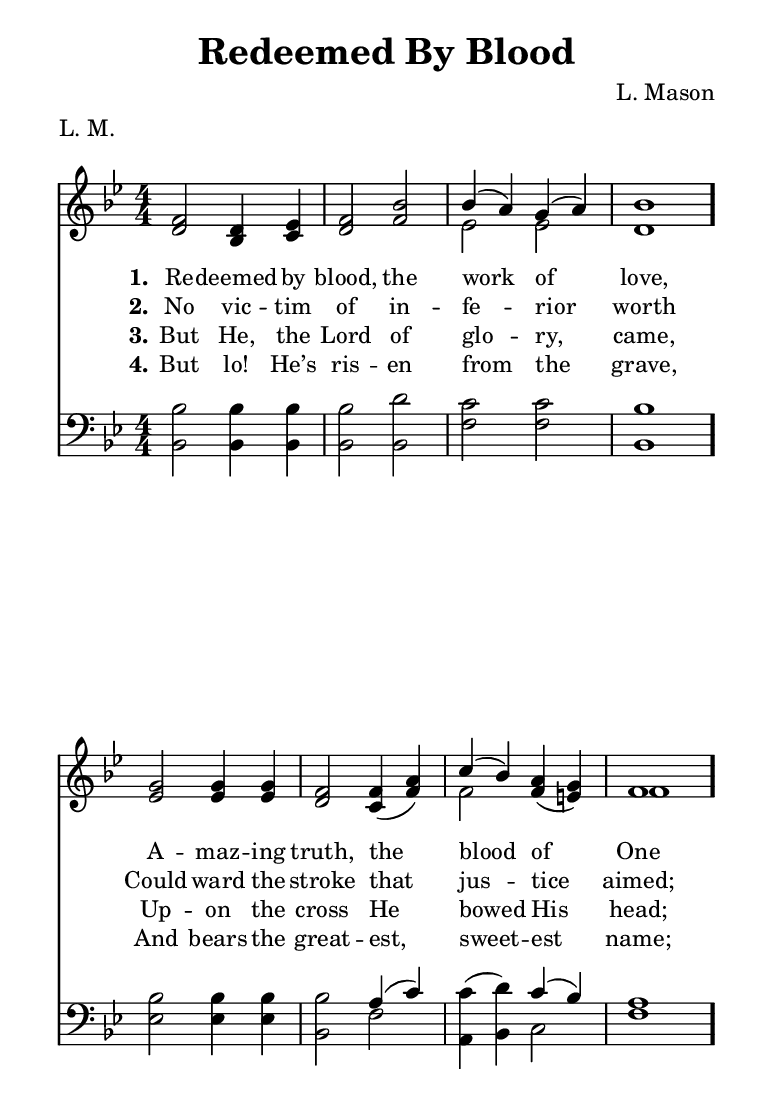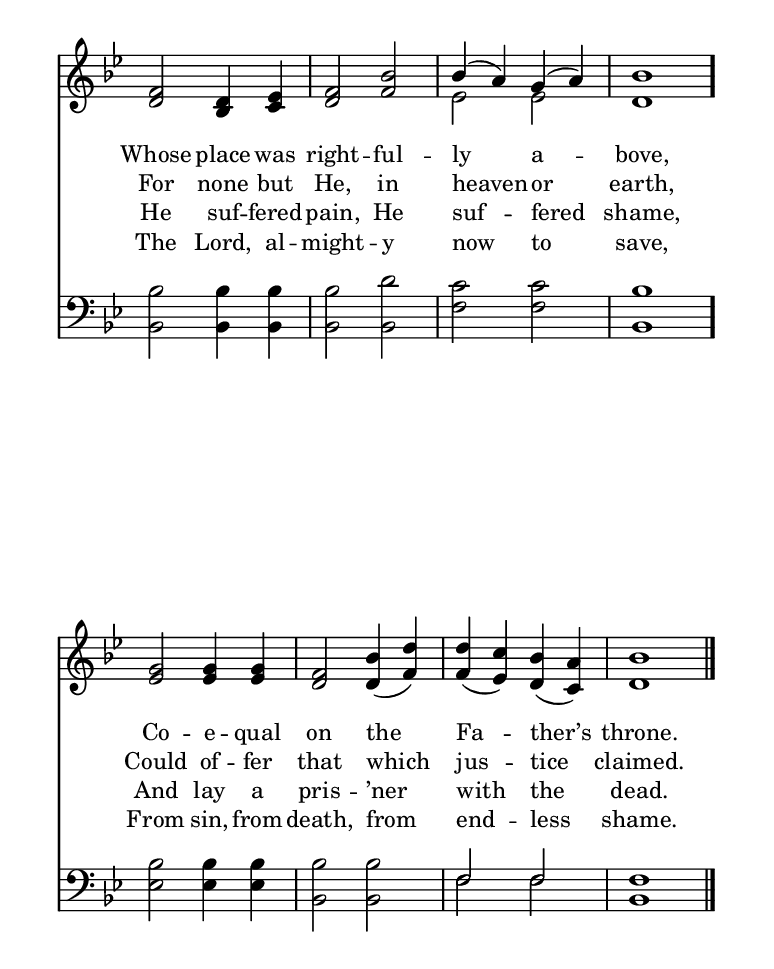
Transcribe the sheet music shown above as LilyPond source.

\include "common/global.ily"
\paper {
  \include "common/paper.ily"
  ragged-last-bottom = ##t
  systems-per-page = ##f
  system-count = #(cond (is-eogsized 2) (#t #f))
}

\header{
  %gospel
  hymnnumber = "9"
  title = "Redeemed By Blood"
  tunename = "Ernan"
  meter = "L. M."
  poet = ""
  composer = "L. Mason"
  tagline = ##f
}

patternA = { c2 c4 c4 | c2 c2 | c4( c4) c4( c4) | c1 } % Soprano lines 1, 3
patternB = { c2 c4 c4 | c2 c4( c4) | c4( c4) c4( c4) | c1 } % Soprano lines 2, 4 ; Alto line 4 ; Tenor line 2
patternC = { c2 c4 c4 | c2 c2 | c2 c2 | c1 } % Alto lines 1, 3 ; Tenor lines 1, 3, 4 ; Bass lines 1, 3, 4
patternD = { c2 c4 c4 | c2 c4( c4) | c2 c4( c4) | c1 } % Alto line 2
patternE = { c2 c4 c4 | c2 c2 | c4( c4) c2 | c1 } % Bass line 2

global = {
  \include "common/overrides.ily"
  \override Staff.TimeSignature.style = #'numbered
  \time 4/4
  \once \override Score.MetronomeMark.transparent = ##t
  \tempo 4 = 120
  \key bes \major
  \autoBeamOff
}

notesSoprano = {
\global
\relative c' {

  \changePitch \patternA { f d ees | f bes   | bes a g a | bes }
  \changePitch \patternB { g g g   | f f a   | c bes a g | f   }
  \changePitch \patternA { f d ees | f bes   | bes a g a | bes }
  \changePitch \patternB { g g g   | f bes d | d c bes a | bes }
	\bar "|."

}
}

notesAlto = {
\global
\relative e' {

  \changePitch \patternC { d bes c           | d f       | ees ees | d }
  \changePitch \patternD { ees ees ees       | d c f     | f f e   | f }
  \changePitch \patternC { d bes c           | d f       | ees ees | d }
  \changePitch \patternB { ees ees ees d d f | f ees d c | d       }

}
}

notesTenor = {
\global
\relative a {

  \changePitch \patternC { bes bes bes | bes d   | c c       | bes }
  \changePitch \patternB { bes bes bes | bes a c | c d c bes | a   }
  \changePitch \patternC { bes bes bes | bes d   | c c       | bes }
  \changePitch \patternC { bes bes bes | bes bes | f f       | f   }

}
}

notesBass = {
\global
\relative f {

  \changePitch \patternC { bes, bes bes | bes bes | f' f     | bes, }
  \changePitch \patternE { ees ees ees  | bes f'  | a, bes c | f    }
  \changePitch \patternC { bes, bes bes | bes bes | f' f     | bes, }
  \changePitch \patternC { ees ees ees  | bes bes | f' f     | bes, }

}
}

wordsA = \lyricmode {
\set stanza = "1."

  Re -- deemed by blood, the work of love, \bar "."
  A -- maz -- ing truth, the blood of One \bar "." \eogbreak
  Whose place was right -- ful -- ly a -- bove, \bar "."
  Co -- e -- qual on the Fa -- ther’s throne. \bar "."

}

wordsB = \lyricmode {
\set stanza = "2."

  No vic -- tim of in -- fe -- rior worth
  Could ward the stroke that jus -- tice aimed;
  For none but He, in heaven or earth,
  Could of -- fer that which jus -- tice claimed.
}

wordsC = \lyricmode {
\set stanza = "3."

  But He, the Lord of glo -- ry, came,
  Up -- on the cross He bowed His head;
  He suf -- fered pain, He suf -- fered shame,
  And lay a pris -- ’ner with the dead.

}

wordsD = \lyricmode {
\set stanza = "4."

  But lo! He’s ris -- en from the grave,
  And bears the great -- est, sweet -- est name;
  The Lord, al -- might -- y now to save,
  From sin, from death, from end -- less shame.

}


\score {
  \context ChoirStaff <<
    \context Staff = upper <<
      \set Staff.autoBeaming = ##f
      \set ChoirStaff.systemStartDelimiter = #'SystemStartBar
      \set ChoirStaff.printPartCombineTexts = ##f
      \partcombine #'(2 . 9) \notesSoprano \notesAlto
      \context NullVoice = sopranos { \voiceOne << \notesSoprano >> }
      \context NullVoice = altos { \voiceTwo << \notesAlto >> }
      \context Lyrics = one   \lyricsto sopranos \wordsA
      \context Lyrics = two   \lyricsto sopranos \wordsB
      \context Lyrics = three \lyricsto sopranos \wordsC
      \context Lyrics = four  \lyricsto sopranos \wordsD
    >>
    \context Staff = men <<
      \set Staff.autoBeaming = ##f
      \clef bass
      \set ChoirStaff.printPartCombineTexts = ##f
      \partcombine #'(2 . 9) \notesTenor \notesBass
      \context NullVoice = tenors { \voiceOne << \notesTenor >> }
      \context NullVoice = basses { \voiceTwo << \notesBass >> }
    >>
  >>
  \layout {
    \include "common/layout.ily"
    \context {
      \Lyrics
      % Compensate for wide lyrics by squashing things a bit
      \override LyricSpace.minimum-distance = #0.3
    }
  }
  \midi{
    \include "common/midi.ily"
  }
}

\version "2.19.49"  % necessary for upgrading to future LilyPond versions.

% vi:set et ts=2 sw=2 ai nocindent syntax=lilypond:
